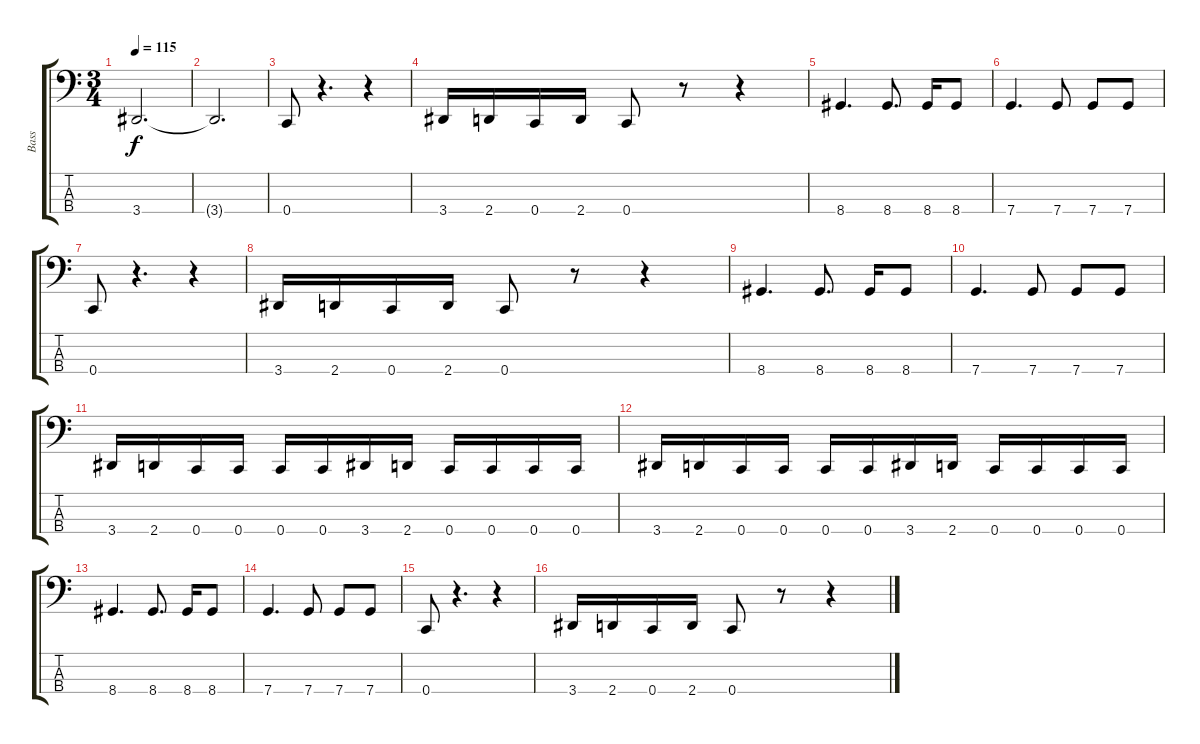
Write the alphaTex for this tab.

\track ("Bass" "Bass") {instrument electricbassfinger}
\staff {score tabs}
\tuning (F2 C2 G1 C1) {hide}
\ts (3 4)
\tempo 115
\clef f4
\ks c
3.4.2{d dy f} |
3.4{t}.2{d} |
0.4.8 r.4{d} r.4 |
3.4.16 2.4.16 0.4.16 2.4.16 0.4.8 r.8 r.4 |
8.4.4{d} 8.4.8{d} 8.4.16 8.4.8 |
7.4.4{d} 7.4.8 7.4.8 7.4.8 |
0.4.8 r.4{d} r.4 |
3.4.16 2.4.16 0.4.16 2.4.16 0.4.8 r.8 r.4 |
8.4.4{d} 8.4.8{d} 8.4.16 8.4.8 |
7.4.4{d} 7.4.8 7.4.8 7.4.8 |
3.4.16 2.4.16 0.4.16 0.4.16 0.4.16 0.4.16 3.4.16 2.4.16 0.4.16 0.4.16 0.4.16 0.4.16 |
3.4.16 2.4.16 0.4.16 0.4.16 0.4.16 0.4.16 3.4.16 2.4.16 0.4.16 0.4.16 0.4.16 0.4.16 |
8.4.4{d} 8.4.8{d} 8.4.16 8.4.8 |
7.4.4{d} 7.4.8 7.4.8 7.4.8 |
0.4.8 r.4{d} r.4 |
3.4.16 2.4.16 0.4.16 2.4.16 0.4.8 r.8 r.4
